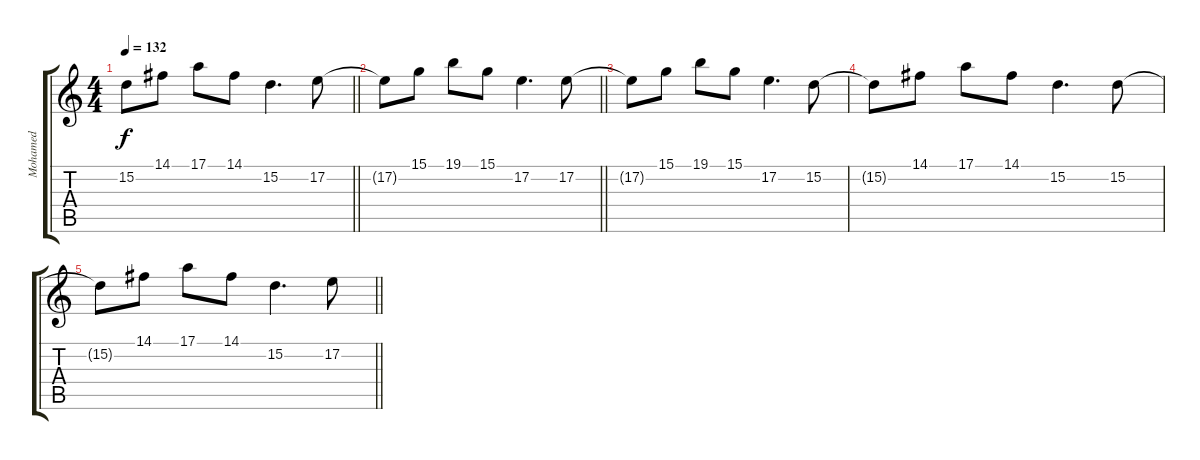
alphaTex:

\track ("Mohamed" "Mohamed") {instrument violin}
\staff {score tabs}
\tuning (E4 B3 G3 D3 A2 E2) {hide}
\ts (4 4)
\tempo 132
\clef g2
\barLineRight lightlight
\ks c
15.2{t}.8{dy f} 14.1.8 17.1.8 14.1.8 15.2.4{d} 17.2.8 |
\barLineRight lightlight
17.2{t}.8 15.1.8 19.1.8 15.1.8 17.2.4{d} 17.2.8 |
17.2{t}.8 15.1.8 19.1.8 15.1.8 17.2.4{d} 15.2.8 |
15.2{t}.8 14.1.8 17.1.8 14.1.8 15.2.4{d} 15.2.8 |
\barLineRight lightlight
15.2{t}.8 14.1.8 17.1.8 14.1.8 15.2.4{d} 17.2.8
